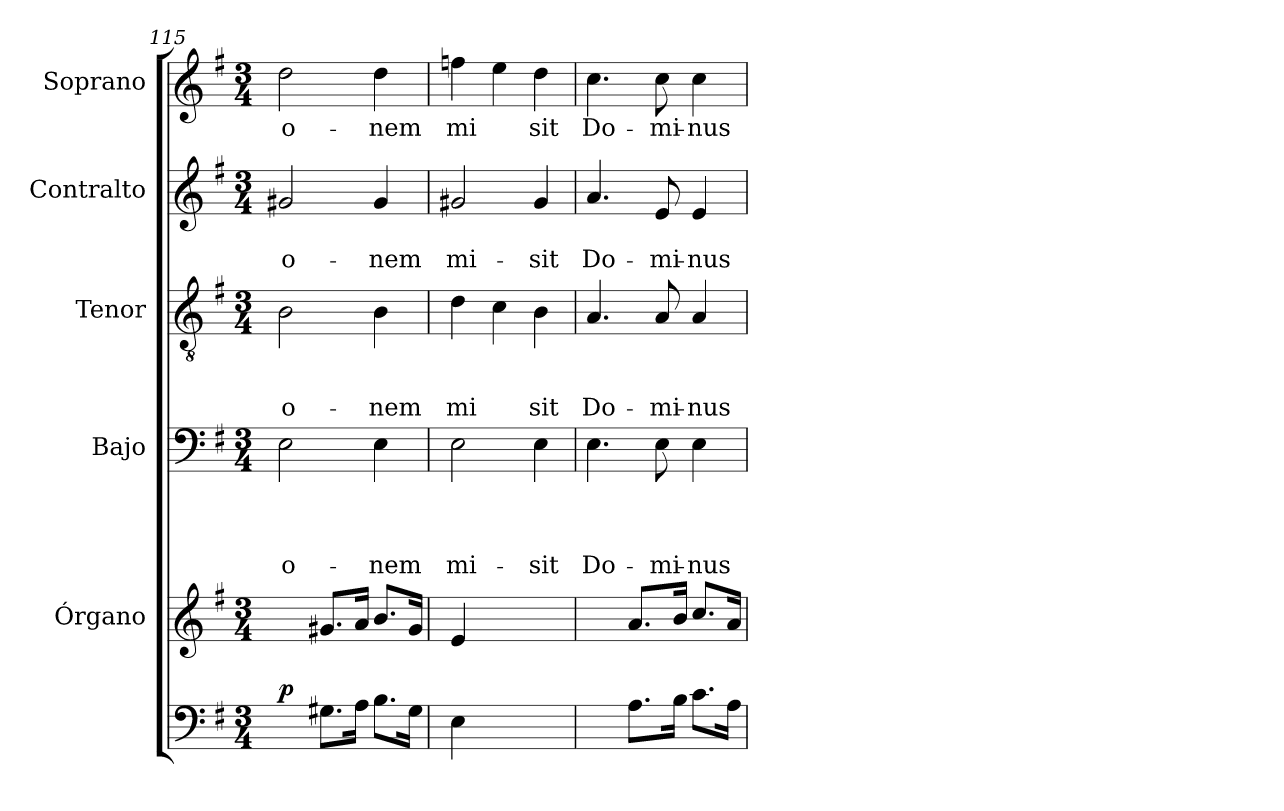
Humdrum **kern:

**kern	**dynam	**kern	**kern	**text	**text	**text	**text	**kern	**text	**text	**text	**kern	**text	**text	**kern	**text
*part6	*part6	*part5	*part4	*part4	*part4	*part4	*part4	*part3	*part3	*part3	*part3	*part2	*part2	*part2	*part1	*part1
*staff6	*staff6	*staff5	*staff4	*staff4	*staff4	*staff4	*staff4	*staff3	*staff3	*staff3	*staff3	*staff2	*staff2	*staff2	*staff1	*staff1
*	*	*I"Órgano	*I"Bajo	*	*	*	*	*I"Tenor	*	*	*	*I"Contralto	*	*	*I"Soprano	*
*clefF4	*	*clefG2	*clefF4	*	*	*	*	*clefGv2	*	*	*	*clefG2	*	*	*clefG2	*
*k[f#]	*	*k[f#]	*k[f#]	*	*	*	*	*k[f#]	*	*	*	*k[f#]	*	*	*k[f#]	*
*G:	*	*G:	*G:	*	*	*	*	*G:	*	*	*	*G:	*	*	*G:	*
*M3/4	*	*M3/4	*M3/4	*	*	*	*	*M3/4	*	*	*	*M3/4	*	*	*M3/4	*
=115	=115	=115	=115	=115	=115	=115	=115	=115	=115	=115	=115	=115	=115	=115	=115	=115
!	!LO:DY:a	!	!	!	!	!	!LO:LY:b	!	!	!	!LO:LY:b	!	!	!LO:LY:b	!	!LO:LY:b
4ryy	p	4ryy	2E\	.	.	.	-o-	2B\	.	.	-o-	2g#X/	.	-o-	2dd\	-o-
8.G#X\L	.	8.g#X/L	.	.	.	.	.	.	.	.	.	.	.	.	.	.
16A\Jk	.	16a/Jk	.	.	.	.	.	.	.	.	.	.	.	.	.	.
!	!	!	!	!	!	!	!LO:LY:b	!	!	!	!LO:LY:b	!	!	!LO:LY:b	!	!LO:LY:b
8.B\L	.	8.b/L	4E\	.	.	.	-nem	4B\	.	.	-nem	4g#/	.	-nem	4dd\	-nem
16G#\Jk	.	16g#/Jk	.	.	.	.	.	.	.	.	.	.	.	.	.	.
=116	=116	=116	=116	=116	=116	=116	=116	=116	=116	=116	=116	=116	=116	=116	=116	=116
!	!	!	!	!	!	!	!LO:LY:b	!	!	!	!LO:LY:b	!	!	!LO:LY:b	!	!LO:LY:b
4E\	.	4e/	2E\	.	.	.	mi-	4d\	.	.	mi	2g#X/	.	mi-	4ffn\	mi
2ryy	.	2ryy	.	.	.	.	.	4c\	.	.	.	.	.	.	4ee\	.
!	!	!	!	!	!	!	!LO:LY:b	!	!	!	!LO:LY:b	!	!	!LO:LY:b	!	!LO:LY:b
.	.	.	4E\	.	.	.	-sit	4B\	.	.	sit	4g#/	.	-sit	4dd\	sit
=117	=117	=117	=117	=117	=117	=117	=117	=117	=117	=117	=117	=117	=117	=117	=117	=117
!	!	!	!	!	!	!	!LO:LY:b	!	!	!	!LO:LY:b	!	!	!LO:LY:b	!	!LO:LY:b
4ryy	.	4ryy	4.E\	.	.	.	Do-	4.A/	.	.	Do-	4.a/	.	Do-	4.cc\	Do-
8.A\L	.	8.a/L	.	.	.	.	.	.	.	.	.	.	.	.	.	.
!	!	!	!	!	!	!	!LO:LY:b	!	!	!	!LO:LY:b	!	!	!LO:LY:b	!	!LO:LY:b
.	.	.	8E\	.	.	.	-mi-	8A/	.	.	-mi-	8e/	.	-mi-	8cc\	-mi-
16B\Jk	.	16b/Jk	.	.	.	.	.	.	.	.	.	.	.	.	.	.
!	!	!	!	!	!	!	!LO:LY:b	!	!	!	!LO:LY:b	!	!	!LO:LY:b	!	!LO:LY:b
8.c\L	.	8.cc/L	4E\	.	.	.	-nus	4A/	.	.	-nus	4e/	.	-nus	4cc\	-nus
16A\Jk	.	16a/Jk	.	.	.	.	.	.	.	.	.	.	.	.	.	.
=	=	=	=	=	=	=	=	=	=	=	=	=	=	=	=	=
*-	*-	*-	*-	*-	*-	*-	*-	*-	*-	*-	*-	*-	*-	*-	*-	*-
